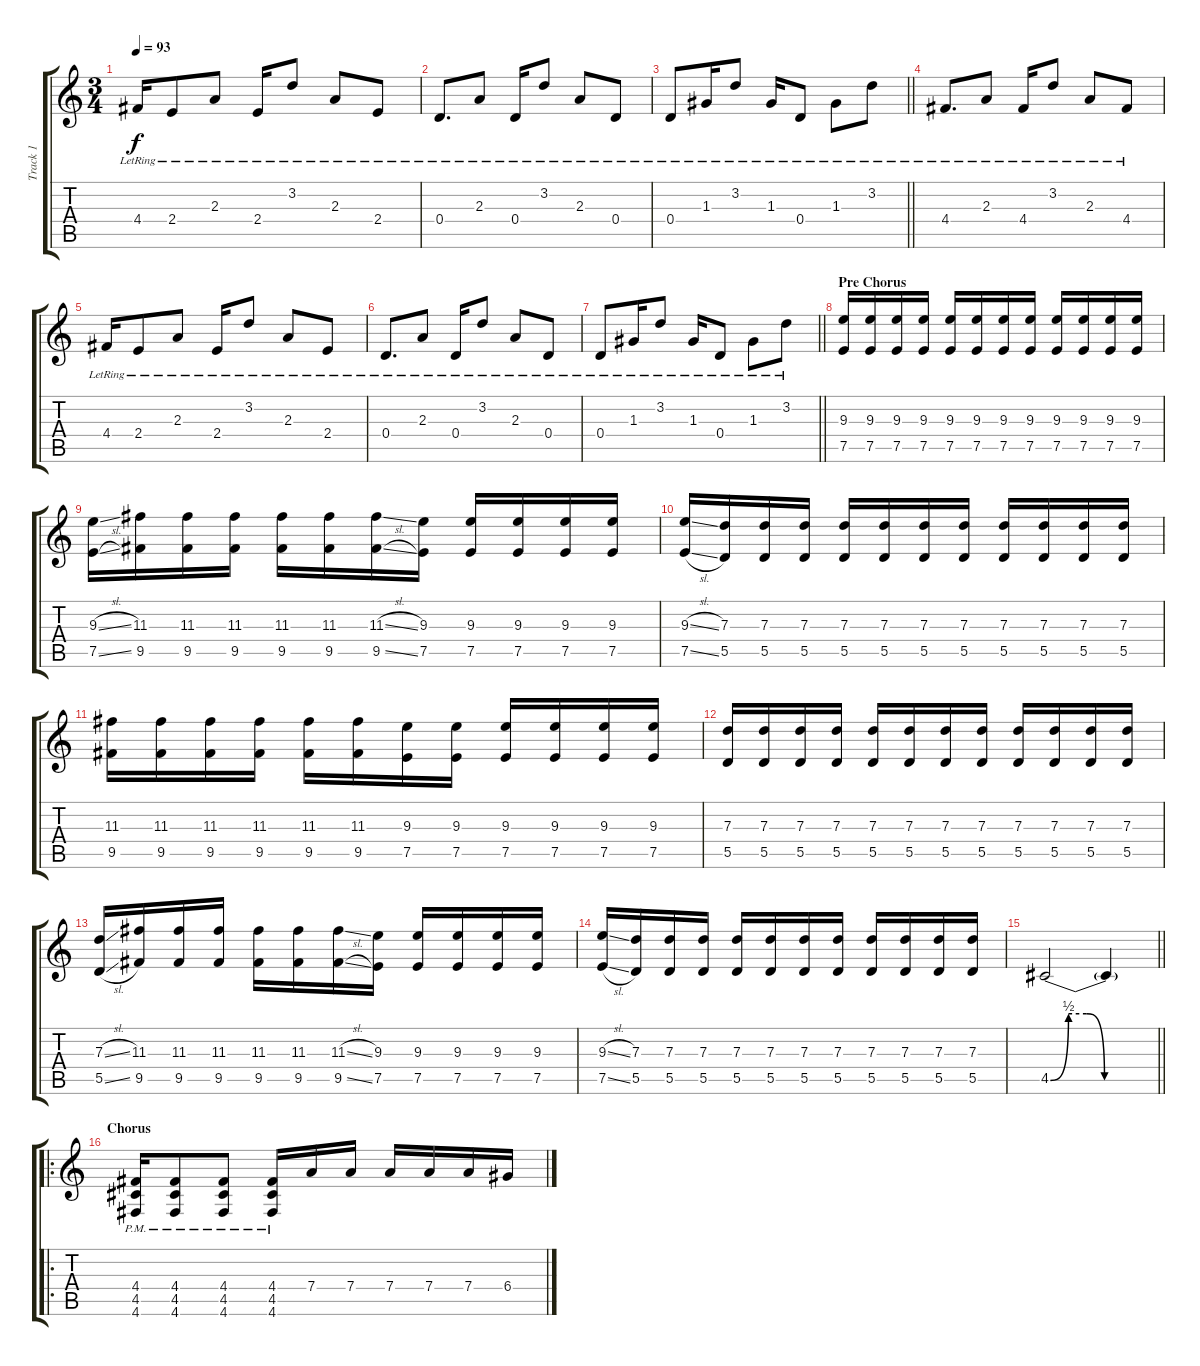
\track ("Track 1" "Track 1") {instrument acousticguitarsteel}
\staff {score tabs}
\tuning (E4 B3 G3 D3 A2 D2) {hide}
\ts (3 4)
\tempo 93
\clef g2
\ks c
4.4{lr}.16{dy f} 2.4{lr}.8 2.3{lr}.8 2.4{lr}.16 3.2{lr}.8 2.3{lr}.8 2.4{lr}.8 |
0.4{lr}.8{d} 2.3{lr}.8 0.4{lr}.16 3.2{lr}.8 2.3{lr}.8 0.4{lr}.8 |
\barLineRight lightlight
0.4{lr}.8 1.3{lr}.16 3.2{lr}.8 1.3{lr}.16 0.4{lr}.8 1.3{lr}.8 3.2{lr}.8 |
4.4{lr}.8{d} 2.3{lr}.8 4.4{lr}.16 3.2{lr}.8 2.3{lr}.8 4.4{lr}.8 |
4.4{lr}.16 2.4{lr}.8 2.3{lr}.8 2.4{lr}.16 3.2{lr}.8 2.3{lr}.8 2.4{lr}.8 |
0.4{lr}.8{d} 2.3{lr}.8 0.4{lr}.16 3.2{lr}.8 2.3{lr}.8 0.4{lr}.8 |
\barLineRight lightlight
0.4{lr}.8 1.3{lr}.16 3.2{lr}.8 1.3{lr}.16 0.4{lr}.8 1.3{lr}.8 3.2{lr}.8 |
\section ("" "Pre Chorus")
(9.3 7.5).16{instrument distortionguitar} (9.3 7.5).16 (9.3 7.5).16 (9.3 7.5).16 (9.3 7.5).16 (9.3 7.5).16 (9.3 7.5).16 (9.3 7.5).16 (9.3 7.5).16 (9.3 7.5).16 (9.3 7.5).16 (9.3 7.5).16 |
(9.3{sl} 7.5{sl}).16 (11.3 9.5).16 (11.3 9.5).16 (11.3 9.5).16 (11.3 9.5).16 (11.3 9.5).16 (11.3{sl} 9.5{sl}).16 (9.3 7.5).16 (9.3 7.5).16 (9.3 7.5).16 (9.3 7.5).16 (9.3 7.5).16 |
(9.3{sl} 7.5{sl}).16 (7.3 5.5).16 (7.3 5.5).16 (7.3 5.5).16 (7.3 5.5).16 (7.3 5.5).16 (7.3 5.5).16 (7.3 5.5).16 (7.3 5.5).16 (7.3 5.5).16 (7.3 5.5).16 (7.3 5.5).16 |
(11.3 9.5).16 (11.3 9.5).16 (11.3 9.5).16 (11.3 9.5).16 (11.3 9.5).16 (11.3 9.5).16 (9.3 7.5).16 (9.3 7.5).16 (9.3 7.5).16 (9.3 7.5).16 (9.3 7.5).16 (9.3 7.5).16 |
(7.3 5.5).16 (7.3 5.5).16 (7.3 5.5).16 (7.3 5.5).16 (7.3 5.5).16 (7.3 5.5).16 (7.3 5.5).16 (7.3 5.5).16 (7.3 5.5).16 (7.3 5.5).16 (7.3 5.5).16 (7.3 5.5).16 |
(7.3{sl} 5.5{sl}).16 (11.3 9.5).16 (11.3 9.5).16 (11.3 9.5).16 (11.3 9.5).16 (11.3 9.5).16 (11.3{sl} 9.5{sl}).16 (9.3 7.5).16 (9.3 7.5).16 (9.3 7.5).16 (9.3 7.5).16 (9.3 7.5).16 |
(9.3{sl} 7.5{sl}).16 (7.3 5.5).16 (7.3 5.5).16 (7.3 5.5).16 (7.3 5.5).16 (7.3 5.5).16 (7.3 5.5).16 (7.3 5.5).16 (7.3 5.5).16 (7.3 5.5).16 (7.3 5.5).16 (7.3 5.5).16 |
\barLineRight lightlight
4.5{be (custom 0 0 10 2 20 2 30 0 60 0)}.2 4.5{t}.4 |
\ro
\section ("" "Chorus")
(4.4{pm} 4.5{pm} 4.6{pm}).16 (4.4{pm} 4.5{pm} 4.6{pm}).8 (4.4{pm} 4.5{pm} 4.6{pm}).8 (4.4{pm} 4.5{pm} 4.6{pm}).16 7.4.16 7.4.16 7.4.16 7.4.16 7.4.16 6.4.16
